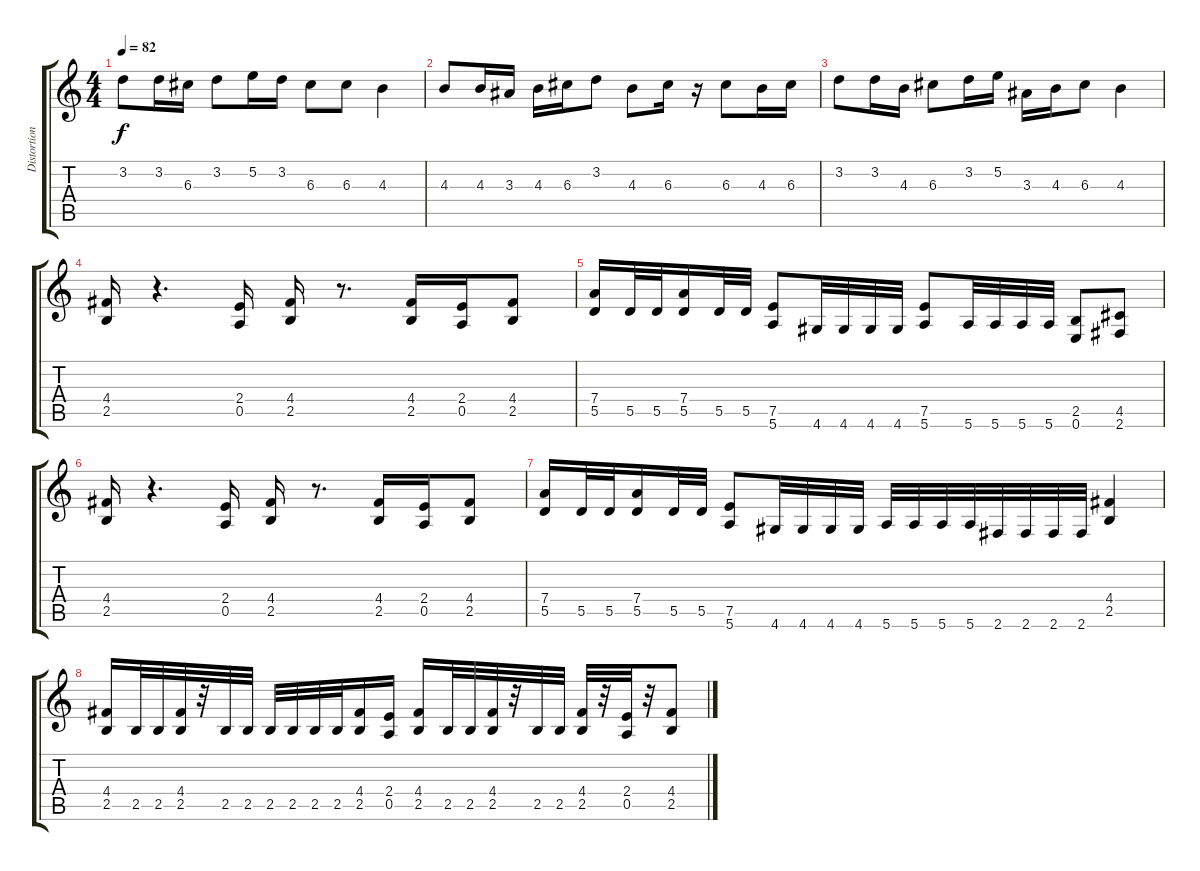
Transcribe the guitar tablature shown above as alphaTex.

\track ("Distortion Lead" "Distortion") {instrument distortionguitar}
\staff {score tabs}
\tuning (E4 B3 G3 D3 A2 E2) {hide}
\ts (4 4)
\tempo 82
\clef g2
\ks c
3.2.8{dy f} 3.2.16 6.3.16 3.2.8 5.2.16 3.2.16 6.3.8 6.3.8 4.3.4 |
4.3.8 4.3.16 3.3.16 4.3.16 6.3.16 3.2.8 4.3.8 6.3.16 r.16 6.3.8 4.3.16 6.3.16 |
3.2.8 3.2.16 4.3.16 6.3.8 3.2.16 5.2.16 3.3.16 4.3.16 6.3.8 4.3.4 |
(4.4 2.5).16 r.4{d} (2.4 0.5).16 (4.4 2.5).16 r.8{d} (4.4 2.5).16 (2.4 0.5).16 (4.4 2.5).8 |
(7.4 5.5).16 5.5.32 5.5.32 (7.4 5.5).16 5.5.32 5.5.32 (7.5 5.6).8 4.6.32 4.6.32 4.6.32 4.6.32 (7.5 5.6).8 5.6.32 5.6.32 5.6.32 5.6.32 (2.5 0.6).8 (4.5 2.6).8 |
(4.4 2.5).16 r.4{d} (2.4 0.5).16 (4.4 2.5).16 r.8{d} (4.4 2.5).16 (2.4 0.5).16 (4.4 2.5).8 |
(7.4 5.5).16 5.5.32 5.5.32 (7.4 5.5).16 5.5.32 5.5.32 (7.5 5.6).8 4.6.32 4.6.32 4.6.32 4.6.32 5.6.32 5.6.32 5.6.32 5.6.32 2.6.32 2.6.32 2.6.32 2.6.32 (4.4 2.5).4 |
(4.4 2.5).16 2.5.32 2.5.32 (4.4 2.5).32 r.32 2.5.32 2.5.32 2.5.32 2.5.32 2.5.32 2.5.32 (4.4 2.5).16 (2.4 0.5).16 (4.4 2.5).16 2.5.32 2.5.32 (4.4 2.5).32 r.32 2.5.32 2.5.32 (4.4 2.5).32 r.32 (2.4 0.5).32 r.32 (4.4 2.5).8
